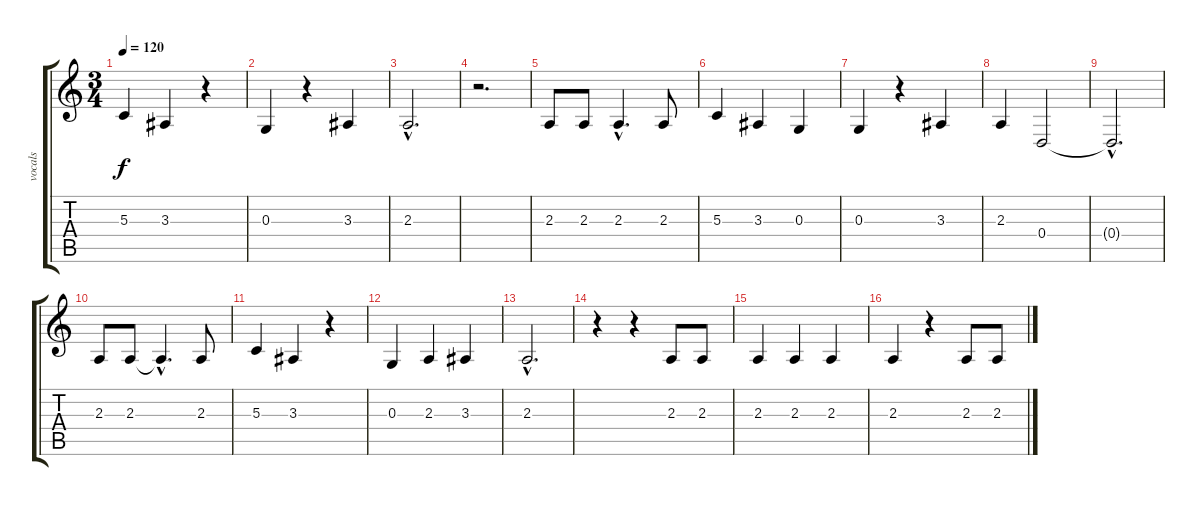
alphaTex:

\track ("vocals" "vocals") {instrument cello}
\staff {score tabs}
\tuning (E4 B3 G3 D3 A2 E2) {hide}
\ts (3 4)
\tempo 120
\clef g2
\ks c
5.3.4{dy f} 3.3.4 r.4 |
0.3.4 r.4 3.3.4 |
2.3{hac}.2{d} |
r.2{d} |
2.3.8 2.3.8 2.3{hac}.4{d} 2.3.8 |
5.3.4 3.3.4 0.3.4 |
0.3.4 r.4 3.3.4 |
2.3.4 0.4.2 |
0.4{hac t}.2{d} |
2.3.8 2.3.8 2.3{hac t}.4{d} 2.3.8 |
5.3.4 3.3.4 r.4 |
0.3.4 2.3.4 3.3.4 |
2.3{hac}.2{d} |
r.4 r.4 2.3.8 2.3.8 |
2.3.4 2.3.4 2.3.4 |
2.3.4 r.4 2.3.8 2.3.8
